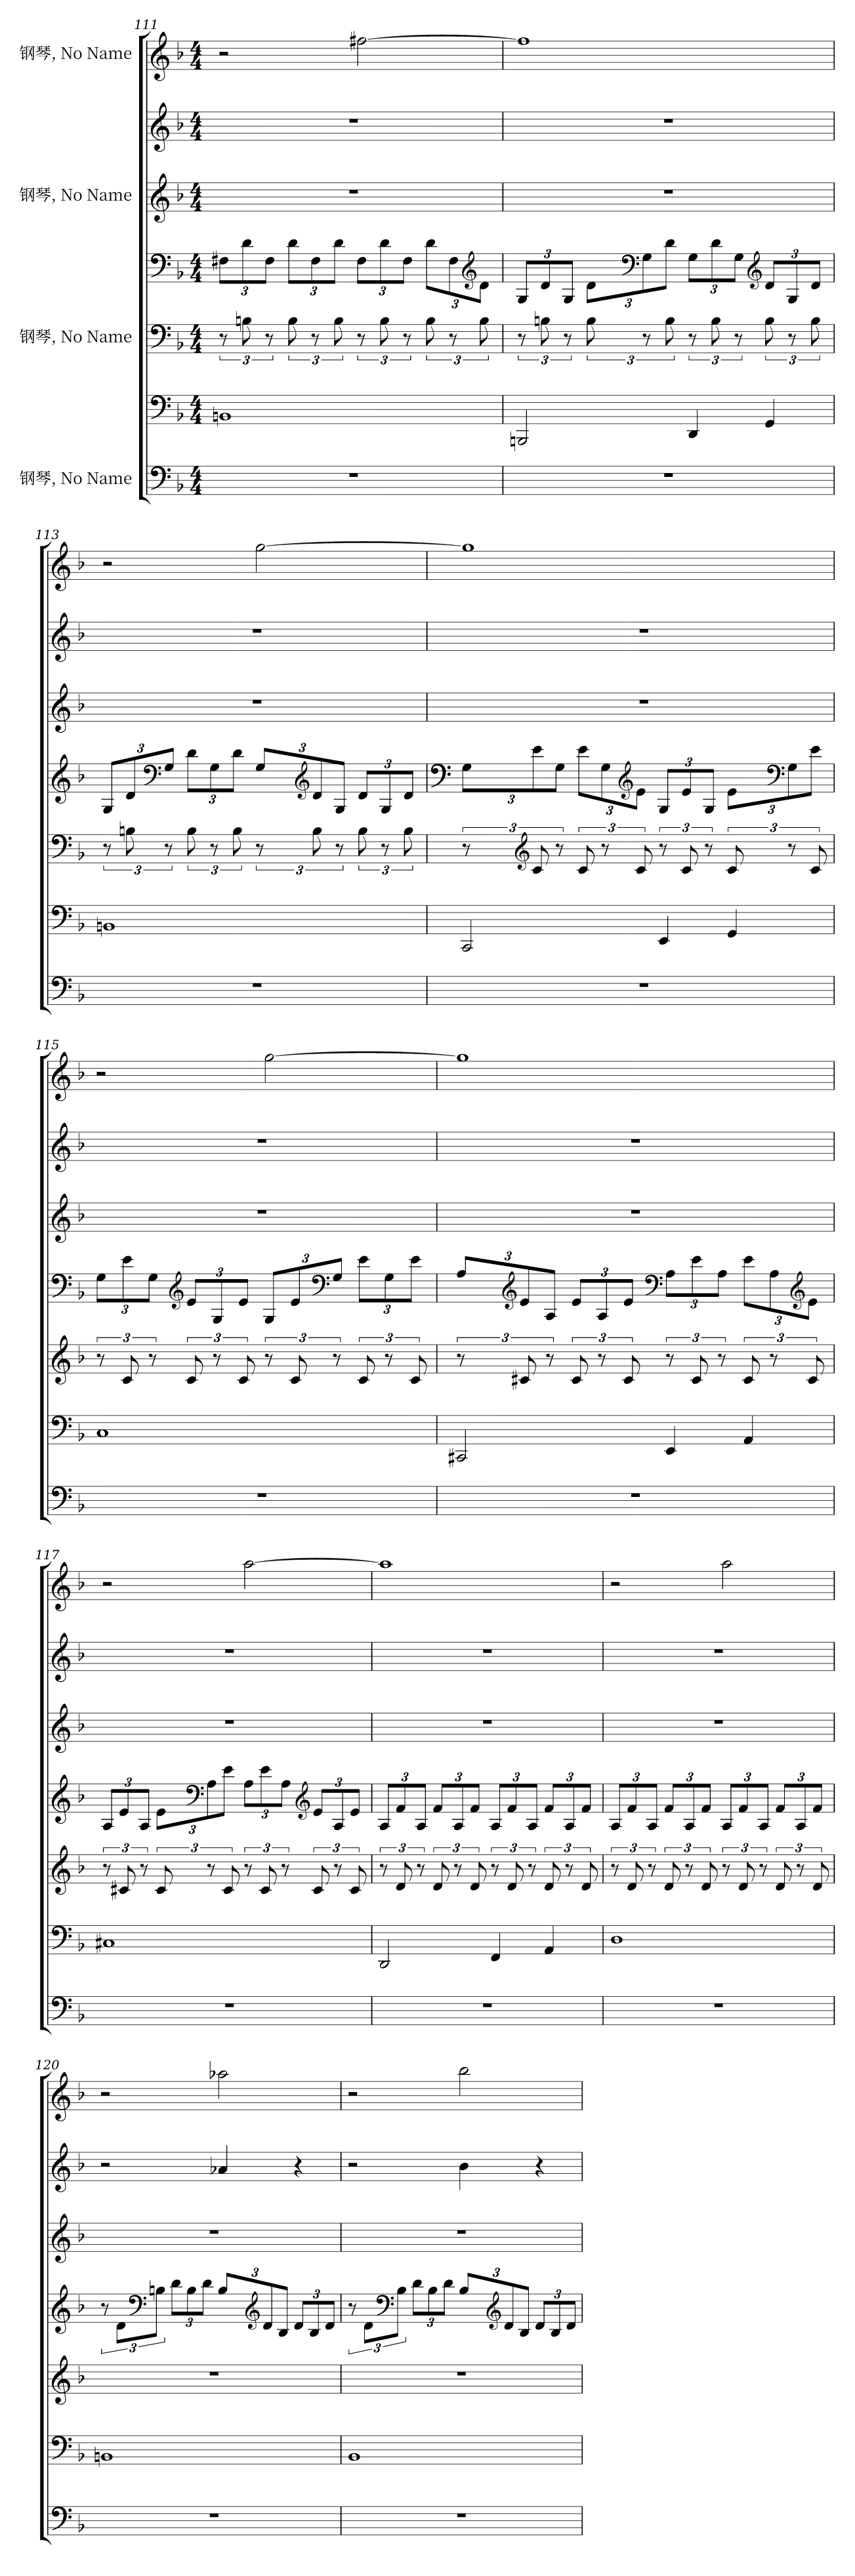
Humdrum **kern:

**kern	**kern	**kern	**kern	**kern	**kern	**kern
*part4	*part4	*part3	*part3	*part2	*part2	*part1
*staff7	*staff6	*staff5	*staff4	*staff3	*staff2	*staff1
*I"钢琴, No Name	*	*I"钢琴, No Name	*	*I"钢琴, No Name	*	*I"钢琴, No Name
!!LO:PB:g=z
*clefF4	*clefF4	*clefF4	*clefF4	*clefG2	*clefG2	*clefG2
*k[b-]	*k[b-]	*k[b-]	*k[b-]	*k[b-]	*k[b-]	*k[b-]
*M4/4	*M4/4	*M4/4	*M4/4	*M4/4	*M4/4	*M4/4
*MM249	*MM249	*MM249	*MM249	*MM249	*MM249	*MM249
*	*	*	*Xbrackettup	*	*	*
=111	=111	=111	=111	=111	=111	=111
1r	1BBn	12r	12F#X\L	1r	1r	2r
.	.	12Bn\	12d\	.	.	.
.	.	12r	12F#\J	.	.	.
.	.	12B\	12d\L	.	.	.
.	.	12r	12F#\	.	.	.
.	.	12B\	12d\J	.	.	.
.	.	12r	12F#\L	.	.	[2ff#X\
.	.	12B\	12d\	.	.	.
.	.	12r	12F#\J	.	.	.
.	.	12B\	12d\L	.	.	.
.	.	12r	12F#\	.	.	.
*	*	*	*clefG2	*	*	*
.	.	12B\	12d\J	.	.	.
=112	=112	=112	=112	=112	=112	=112
1r	2BBBn/	12r	12G/L	1r	1r	1ff#]
.	.	12Bn\	12d/	.	.	.
.	.	12r	12G/J	.	.	.
.	.	12B\	12d\L	.	.	.
*	*	*	*clefF4	*	*	*
.	.	12r	12G\	.	.	.
.	.	12B\	12d\J	.	.	.
.	4DD/	12r	12G\L	.	.	.
.	.	12B\	12d\	.	.	.
.	.	12r	12G\J	.	.	.
*	*	*	*clefG2	*	*	*
.	4GG/	12B\	12d/L	.	.	.
.	.	12r	12G/	.	.	.
.	.	12B\	12d/J	.	.	.
!!LO:PB:g=z
=113	=113	=113	=113	=113	=113	=113
*	*	*	*	*	*	*MM249
1r	1BBn	12r	12G/L	1r	1r	2r
.	.	12Bn\	12d/	.	.	.
*	*	*	*clefF4	*	*	*
.	.	12r	12G/J	.	.	.
.	.	12B\	12d\L	.	.	.
.	.	12r	12G\	.	.	.
.	.	12B\	12d\J	.	.	.
.	.	12r	12G/L	.	.	[2gg\
*	*	*	*clefG2	*	*	*
.	.	12B\	12d/	.	.	.
.	.	12r	12G/J	.	.	.
.	.	12B\	12d/L	.	.	.
.	.	12r	12G/	.	.	.
.	.	12B\	12d/J	.	.	.
=114	=114	=114	=114	=114	=114	=114
*	*	*	*clefF4	*	*	*
1r	2CC/	12r	12G\L	1r	1r	1gg]
*	*	*clefG2	*	*	*	*
.	.	12c/	12e\	.	.	.
.	.	12r	12G\J	.	.	.
.	.	12c/	12e\L	.	.	.
.	.	12r	12G\	.	.	.
*	*	*	*clefG2	*	*	*
.	.	12c/	12e\J	.	.	.
.	4EE/	12r	12G/L	.	.	.
.	.	12c/	12e/	.	.	.
.	.	12r	12G/J	.	.	.
.	4GG/	12c/	12e\L	.	.	.
*	*	*	*clefF4	*	*	*
.	.	12r	12G\	.	.	.
.	.	12c/	12e\J	.	.	.
!!LO:PB:g=z
=115	=115	=115	=115	=115	=115	=115
*	*	*	*	*	*	*MM249
1r	1C	12r	12G\L	1r	1r	2r
.	.	12c/	12e\	.	.	.
.	.	12r	12G\J	.	.	.
*	*	*	*clefG2	*	*	*
.	.	12c/	12e/L	.	.	.
.	.	12r	12G/	.	.	.
.	.	12c/	12e/J	.	.	.
.	.	12r	12G/L	.	.	[2gg\
.	.	12c/	12e/	.	.	.
*	*	*	*clefF4	*	*	*
.	.	12r	12G/J	.	.	.
.	.	12c/	12e\L	.	.	.
.	.	12r	12G\	.	.	.
.	.	12c/	12e\J	.	.	.
=116	=116	=116	=116	=116	=116	=116
1r	2CC#X/	12r	12A/L	1r	1r	1gg]
*	*	*	*clefG2	*	*	*
.	.	12c#X/	12e/	.	.	.
.	.	12r	12A/J	.	.	.
.	.	12c#/	12e/L	.	.	.
.	.	12r	12A/	.	.	.
.	.	12c#/	12e/J	.	.	.
*	*	*	*clefF4	*	*	*
.	4EE/	12r	12A\L	.	.	.
.	.	12c#/	12e\	.	.	.
.	.	12r	12A\J	.	.	.
.	4AA/	12c#/	12e\L	.	.	.
.	.	12r	12A\	.	.	.
*	*	*	*clefG2	*	*	*
.	.	12c#/	12e\J	.	.	.
!!LO:PB:g=z
=117	=117	=117	=117	=117	=117	=117
*	*	*	*	*	*	*MM249
1r	1C#X	12r	12A/L	1r	1r	2r
.	.	12c#X/	12e/	.	.	.
.	.	12r	12A/J	.	.	.
.	.	12c#/	12e\L	.	.	.
*	*	*	*clefF4	*	*	*
.	.	12r	12A\	.	.	.
.	.	12c#/	12e\J	.	.	.
.	.	12r	12A\L	.	.	[2aa\
.	.	12c#/	12e\	.	.	.
.	.	12r	12A\J	.	.	.
*	*	*	*clefG2	*	*	*
.	.	12c#/	12e/L	.	.	.
.	.	12r	12A/	.	.	.
.	.	12c#/	12e/J	.	.	.
=118	=118	=118	=118	=118	=118	=118
1r	2DD/	12r	12A/L	1r	1r	1aa]
.	.	12d/	12f/	.	.	.
.	.	12r	12A/J	.	.	.
.	.	12d/	12f/L	.	.	.
.	.	12r	12A/	.	.	.
.	.	12d/	12f/J	.	.	.
.	4FF/	12r	12A/L	.	.	.
.	.	12d/	12f/	.	.	.
.	.	12r	12A/J	.	.	.
.	4AA/	12d/	12f/L	.	.	.
.	.	12r	12A/	.	.	.
.	.	12d/	12f/J	.	.	.
!!LO:PB:g=z
=119	=119	=119	=119	=119	=119	=119
*	*	*	*	*	*	*MM249
1r	1D	12r	12A/L	1r	1r	2r
.	.	12d/	12f/	.	.	.
.	.	12r	12A/J	.	.	.
.	.	12d/	12f/L	.	.	.
.	.	12r	12A/	.	.	.
.	.	12d/	12f/J	.	.	.
*	*	*	*	*	*	*MM249
.	.	12r	12A/L	.	.	2aa\
.	.	12d/	12f/	.	.	.
.	.	12r	12A/J	.	.	.
.	.	12d/	12f/L	.	.	.
.	.	12r	12A/	.	.	.
.	.	12d/	12f/J	.	.	.
=120	=120	=120	=120	=120	=120	=120
*	*	*	*brackettup	*	*	*
*	*	*	*	*	*	*MM249
1r	1BBn	1r	12r	1r	2r	2r
.	.	.	12d\L	.	.	.
*	*	*	*clefF4	*	*	*
.	.	.	12Bn\J	.	.	.
*	*	*	*Xbrackettup	*	*	*
.	.	.	12d\L	.	.	.
.	.	.	12B\	.	.	.
.	.	.	12d\J	.	.	.
*	*	*	*	*	*	*MM249
.	.	.	12B/L	.	4a-X/	2aa-X\
*	*	*	*clefG2	*	*	*
.	.	.	12d/	.	.	.
.	.	.	12B/J	.	.	.
.	.	.	12d/L	.	4r	.
.	.	.	12B/	.	.	.
.	.	.	12d/J	.	.	.
!!LO:PB:g=z
=121	=121	=121	=121	=121	=121	=121
*	*	*	*brackettup	*	*	*
1r	1BB-	1r	12r	1r	2r	2r
.	.	.	12d\L	.	.	.
*	*	*	*clefF4	*	*	*
.	.	.	12B-\J	.	.	.
*	*	*	*Xbrackettup	*	*	*
.	.	.	12d\L	.	.	.
.	.	.	12B-\	.	.	.
.	.	.	12d\J	.	.	.
.	.	.	12B-/L	.	4b-\	2bb-\
*	*	*	*clefG2	*	*	*
.	.	.	12d/	.	.	.
.	.	.	12B-/J	.	.	.
.	.	.	12d/L	.	4r	.
.	.	.	12B-/	.	.	.
.	.	.	12d/J	.	.	.
=	=	=	=	=	=	=
*-	*-	*-	*-	*-	*-	*-
